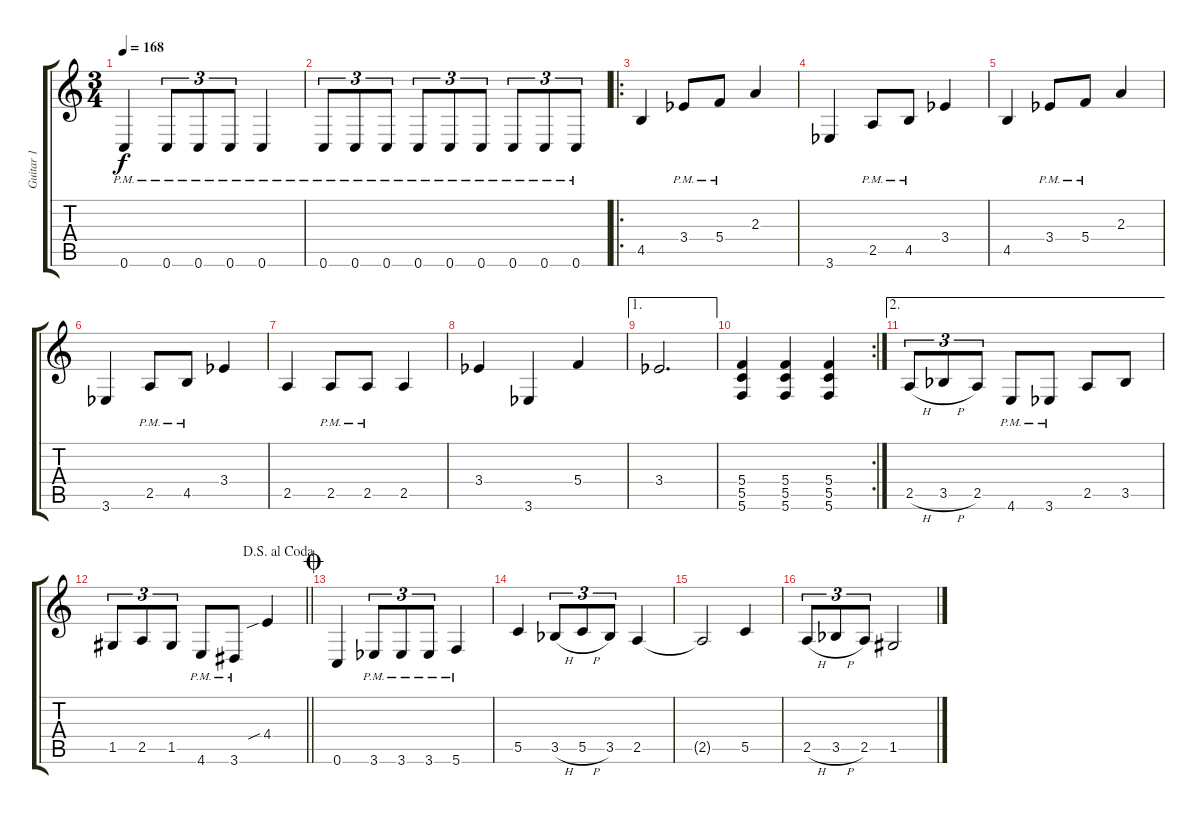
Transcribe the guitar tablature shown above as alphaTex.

\track ("Guitar 1" "Guitar 1") {instrument overdrivenguitar}
\staff {score tabs}
\tuning (E4 C4 G3 C3 G2 C2) {hide}
\ts (3 4)
\tempo 168
\clef g2
\ks c
0.6{pm}.4{dy f} 0.6{pm}.8{tu (3 2)} 0.6{pm}.8{tu (3 2)} 0.6{pm}.8{tu (3 2)} 0.6{pm}.4 |
0.6{pm}.8{tu (3 2)} 0.6{pm}.8{tu (3 2)} 0.6{pm}.8{tu (3 2)} 0.6{pm}.8{tu (3 2)} 0.6{pm}.8{tu (3 2)} 0.6{pm}.8{tu (3 2)} 0.6{pm}.8{tu (3 2)} 0.6{pm}.8{tu (3 2)} 0.6{pm}.8{tu (3 2)} |
\ro
4.5.4 3.4{pm acc b}.8 5.4{pm}.8 2.3.4 |
3.6{acc b}.4 2.5{pm}.8 4.5{pm}.8 3.4{acc b}.4 |
4.5.4 3.4{pm acc b}.8 5.4{pm}.8 2.3.4 |
3.6{acc b}.4 2.5{pm}.8 4.5{pm}.8 3.4{acc b}.4 |
2.5.4 2.5{pm}.8 2.5{pm}.8 2.5.4 |
3.4{acc b}.4 3.6{acc b}.4 5.4.4 |
\ae 1
3.4{acc b}.2{d} |
\rc 2
(5.4 5.5 5.6).4 (5.4 5.5 5.6).4 (5.4 5.5 5.6).4 |
\ae 2
2.5{h}.8{tu (3 2)} 3.5{h acc b}.8{tu (3 2)} 2.5.8{tu (3 2)} 4.6{pm}.8 3.6{pm acc b}.8 2.5.8 3.5{acc b}.8 |
\jump dalsegnoalcoda
\barLineRight lightlight
1.5.8{tu (3 2)} 2.5.8{tu (3 2)} 1.5.8{tu (3 2)} 4.6{pm}.8 3.6{pm}.8 4.4{sib}.4 |
\jump coda
0.6.4 3.6{pm acc b}.8{tu (3 2)} 3.6{pm acc b}.8{tu (3 2)} 3.6{pm acc b}.8{tu (3 2)} 5.6{pm}.4 |
5.5.4 3.5{h acc b}.8{tu (3 2)} 5.5{h}.8{tu (3 2)} 3.5{acc b}.8{tu (3 2)} 2.5.4 |
2.5{t}.2 5.5.4 |
2.5{h}.8{tu (3 2)} 3.5{h acc b}.8{tu (3 2)} 2.5.8{tu (3 2)} 1.5.2
